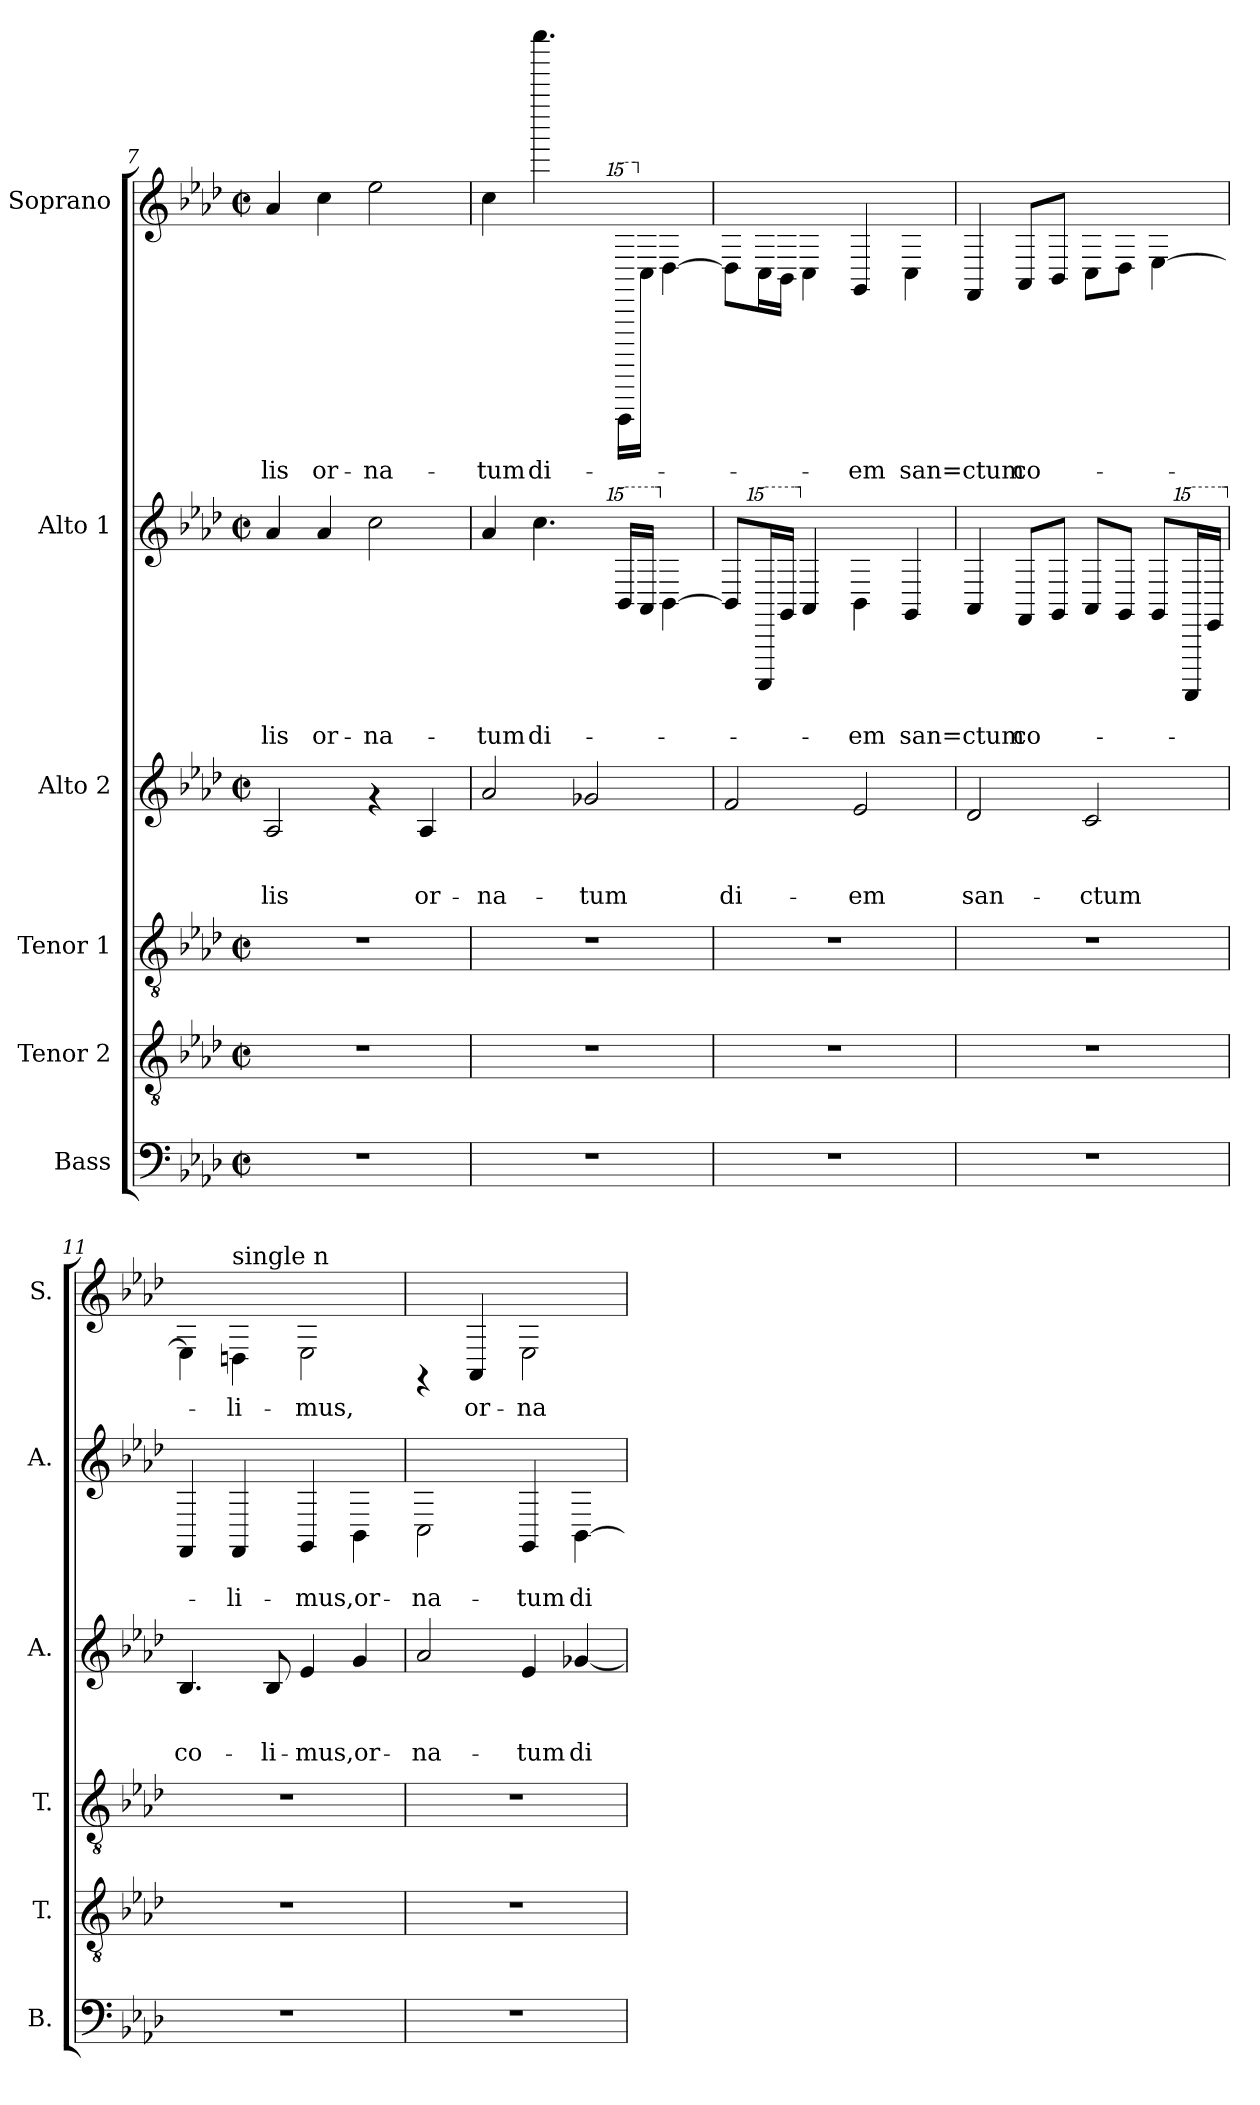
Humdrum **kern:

**kern	**kern	**kern	**kern	**text	**text	**text	**kern	**text	**text	**kern	**text
*part6	*part5	*part4	*part3	*part3	*part3	*part3	*part2	*part2	*part2	*part1	*part1
*staff6	*staff5	*staff4	*staff3	*staff3	*staff3	*staff3	*staff2	*staff2	*staff2	*staff1	*staff1
*I"Bass	*I"Tenor 2	*I"Tenor 1	*I"Alto 2	*	*	*	*I"Alto 1	*	*	*I"Soprano	*
*I'B.	*I'T.	*I'T.	*I'A.	*	*	*	*I'A.	*	*	*I'S.	*
!!LO:PB:g=z
*clefF4	*clefGv2	*clefGv2	*clefG2	*	*	*	*clefG2	*	*	*clefG2	*
*k[b-e-a-d-]	*k[b-e-a-d-]	*k[b-e-a-d-]	*k[b-e-a-d-]	*	*	*	*k[b-e-a-d-]	*	*	*k[b-e-a-d-]	*
*A-:	*A-:	*A-:	*A-:	*	*	*	*A-:	*	*	*A-:	*
*M2/2	*M2/2	*M2/2	*M2/2	*	*	*	*M2/2	*	*	*M2/2	*
*met(c|)	*met(c|)	*met(c|)	*met(c|)	*	*	*	*met(c|)	*	*	*met(c|)	*
=7	=7	=7	=7	=7	=7	=7	=7	=7	=7	=7	=7
!	!	!	!	!	!	!LO:LY:b	!	!	!LO:LY:b	!	!LO:LY:b
1r	1r	1r	2A-/	.	.	-lis	4a-/	.	-lis	4a-/	lis
!	!	!	!	!	!	!	!	!	!LO:LY:b	!	!LO:LY:b
.	.	.	.	.	.	.	4a-/	.	or-	4cc\	or-
!	!	!	!	!	!	!	!	!	!LO:LY:b	!	!LO:LY:b
.	.	.	4rf	.	.	.	2cc\	.	-na-	2ee-\	-na-
!	!	!	!	!	!	!LO:LY:b	!	!	!	!	!
.	.	.	4A-/	.	.	or-	.	.	.	.	.
=8	=8	=8	=8	=8	=8	=8	=8	=8	=8	=8	=8
!	!	!	!	!	!	!LO:LY:b	!	!	!LO:LY:b	!	!LO:LY:b
1r	1r	1r	2a-/	.	.	-na-	4a-/	.	-tum	4cc\	-tum
!	!	!	!	!	!	!	!	!	!LO:LY:b	!	!LO:LY:b
.	.	.	.	.	.	.	4.cc\	.	di-	4.eeeeee-\	di-
!	!	!	!	!	!	!LO:LY:b	!	!	!	!	!
.	.	.	2g-X/	.	.	-tum	.	.	.	.	.
*	*	*	*	*	*	*	*15ma	*	*	*	*
*	*	*	*	*	*	*	*	*	*	*15ma	*
.	.	.	.	.	.	.	16b-/LL	.	.	16DDD-\LL	.
*	*	*	*	*	*	*	*	*	*	*X15ma	*
.	.	.	.	.	.	.	16a-/JJ	.	.	16C\JJ	.
*	*	*	*	*	*	*	*X15ma	*	*	*	*
.	.	.	.	.	.	.	[>4BB-\	.	.	[>4D-\	.
=9	=9	=9	=9	=9	=9	=9	=9	=9	=9	=9	=9
!	!	!	!	!	!	!LO:LY:b	!	!	!	!	!
1r	1r	1r	2f/	.	.	di-	8BB-/L]	.	.	8D-\L]	.
*	*	*	*	*	*	*	*15ma	*	*	*	*
.	.	.	.	.	.	.	16AA-/L	.	.	16C\L	.
.	.	.	.	.	.	.	16g/JJ	.	.	16BB-\JJ	.
*	*	*	*	*	*	*	*X15ma	*	*	*	*
.	.	.	.	.	.	.	4AA-/	.	.	4C\	.
!	!	!	!	!	!	!LO:LY:b	!	!	!LO:LY:b	!	!LO:LY:b
.	.	.	2e-/	.	.	-em	4BB-\	.	-em	4GG/	-em
!	!	!	!	!	!	!	!	!	!LO:LY:b	!	!LO:LY:b
.	.	.	.	.	.	.	4GG/	.	san=ctum	4C\	san=ctum
=10	=10	=10	=10	=10	=10	=10	=10	=10	=10	=10	=10
!	!	!	!	!	!	!LO:LY:b	!	!	!	!	!
1r	1r	1r	2d-/	.	.	san-	4AA-/	.	.	4FF/	.
!	!	!	!	!	!	!	!	!	!LO:LY:b	!	!LO:LY:b
.	.	.	.	.	.	.	8FF/L	.	co-	8AA-/L	co-
.	.	.	.	.	.	.	8GG/J	.	.	8BB-/J	.
!	!	!	!	!	!	!LO:LY:b	!	!	!	!	!
.	.	.	2c/	.	.	-ctum	8AA-/L	.	.	8C\L	.
.	.	.	.	.	.	.	8GG/J	.	.	8D-\J	.
.	.	.	.	.	.	.	8GG/L	.	.	[>4E-\	.
*	*	*	*	*	*	*	*15ma	*	*	*	*
.	.	.	.	.	.	.	16FF/L	.	.	.	.
.	.	.	.	.	.	.	16e-/JJ	.	.	.	.
=11	=11	=11	=11	=11	=11	=11	=11	=11	=11	=11	=11
!	!	!	!	!	!	!LO:LY:b	!	!	!	!	!
*	*	*	*	*	*	*	*X15ma	*	*	*	*
1r	1r	1r	4.B-/	.	.	co-	4FF/	.	.	4E-\]	.
!	!	!	!	!	!	!	!	!	!	!LO:TX:a:t=single n	!
!	!	!	!	!	!	!	!	!	!LO:LY:b	!	!LO:LY:b
.	.	.	.	.	.	.	4FF/	.	-li-	4D\	-li-
!	!	!	!	!	!	!LO:LY:b	!	!	!	!	!
.	.	.	8B-/	.	.	-li-	.	.	.	.	.
!	!	!	!	!	!	!LO:LY:b	!	!	!LO:LY:b	!	!LO:LY:b
.	.	.	4e-/	.	.	-mus,or-	4GG/	.	-mus,or-	2E-\	-mus,
.	.	.	4g/	.	.	.	4BB-\	.	.	.	.
=12	=12	=12	=12	=12	=12	=12	=12	=12	=12	=12	=12
!	!	!	!	!	!	!LO:LY:b	!	!	!LO:LY:b	!	!
1r	1r	1r	2a-/	.	.	-na-	2C\	.	-na-	4rFF	.
!	!	!	!	!	!	!	!	!	!	!	!LO:LY:b
.	.	.	.	.	.	.	.	.	.	4AA-/	or-
!	!	!	!	!	!	!LO:LY:b	!	!	!LO:LY:b	!	!LO:LY:b
.	.	.	4e-/	.	.	-tum	4GG/	.	-tum	2E-\	-na-
!	!	!	!	!	!	!LO:LY:b	!	!	!LO:LY:b	!	!
.	.	.	[<4g-X/	.	.	di-	[>4BB-\	.	di-	.	.
=	=	=	=	=	=	=	=	=	=	=	=
*-	*-	*-	*-	*-	*-	*-	*-	*-	*-	*-	*-
